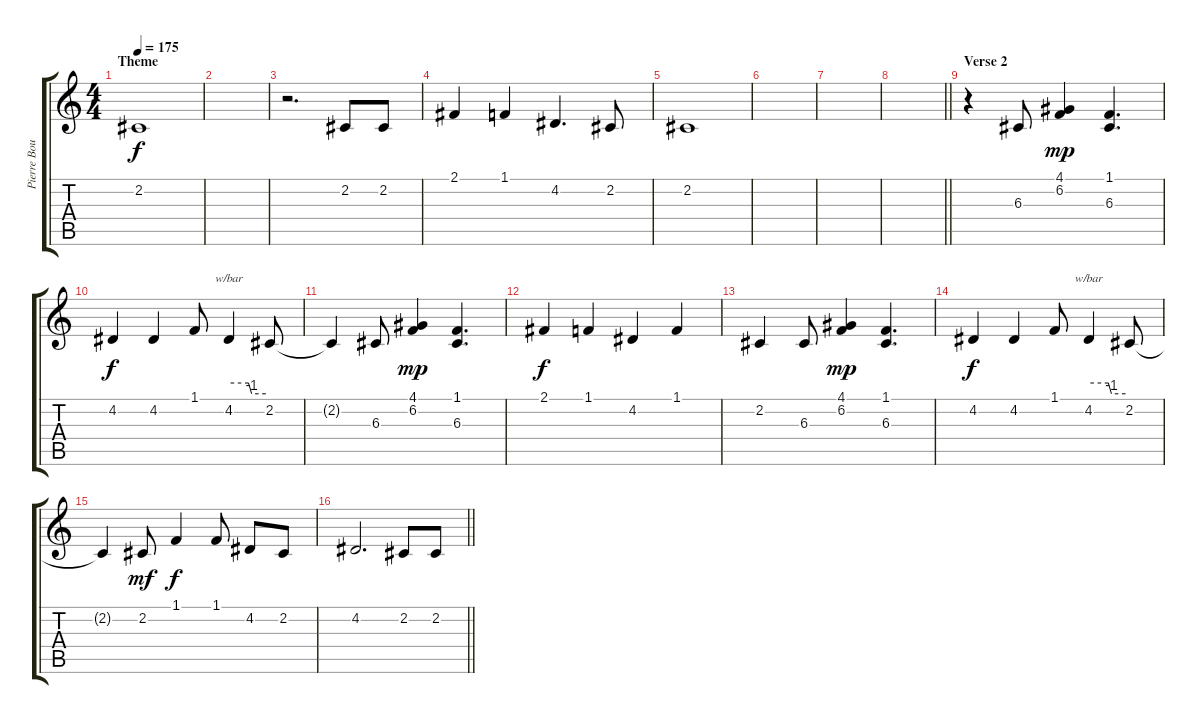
\track ("Pierre Bouvier" "Pierre Bou") {instrument viola}
\staff {score tabs}
\tuning (E4 B3 G3 D3 A2 E2) {hide}
\ts (4 4)
\section ("" "Theme")
\tempo 175
\clef g2
\ks c
2.2.1{dy f} |
|
r.2{d} 2.2.8 2.2.8 |
2.1.4 1.1.4 4.2.4{d} 2.2.8 |
2.2.1 |
|
|
\barLineRight lightlight
|
\section ("" "Verse 2")
r.4 6.3.8 (4.1 6.2).4{dy mp} (1.1 6.3).4{d} |
4.2.4{dy f} 4.2.4 1.1.8 4.2.4{tbe (custom default 0 0 32 0 37 -4 60 -4)} 2.2.8 |
2.2{t}.4 6.3.8 (4.1 6.2).4{dy mp} (1.1 6.3).4{d} |
2.1.4{dy f} 1.1.4 4.2.4 1.1.4 |
2.2.4 6.3.8 (4.1 6.2).4{dy mp} (1.1 6.3).4{d} |
4.2.4{dy f} 4.2.4 1.1.8 4.2.4{tbe (custom default 0 0 32 0 37 -4 60 -4)} 2.2.8 |
2.2{t}.4 2.2.8{dy mf} 1.1.4{dy f} 1.1.8 4.2.8 2.2.8 |
\barLineRight lightlight
4.2.2{d} 2.2.8 2.2.8
